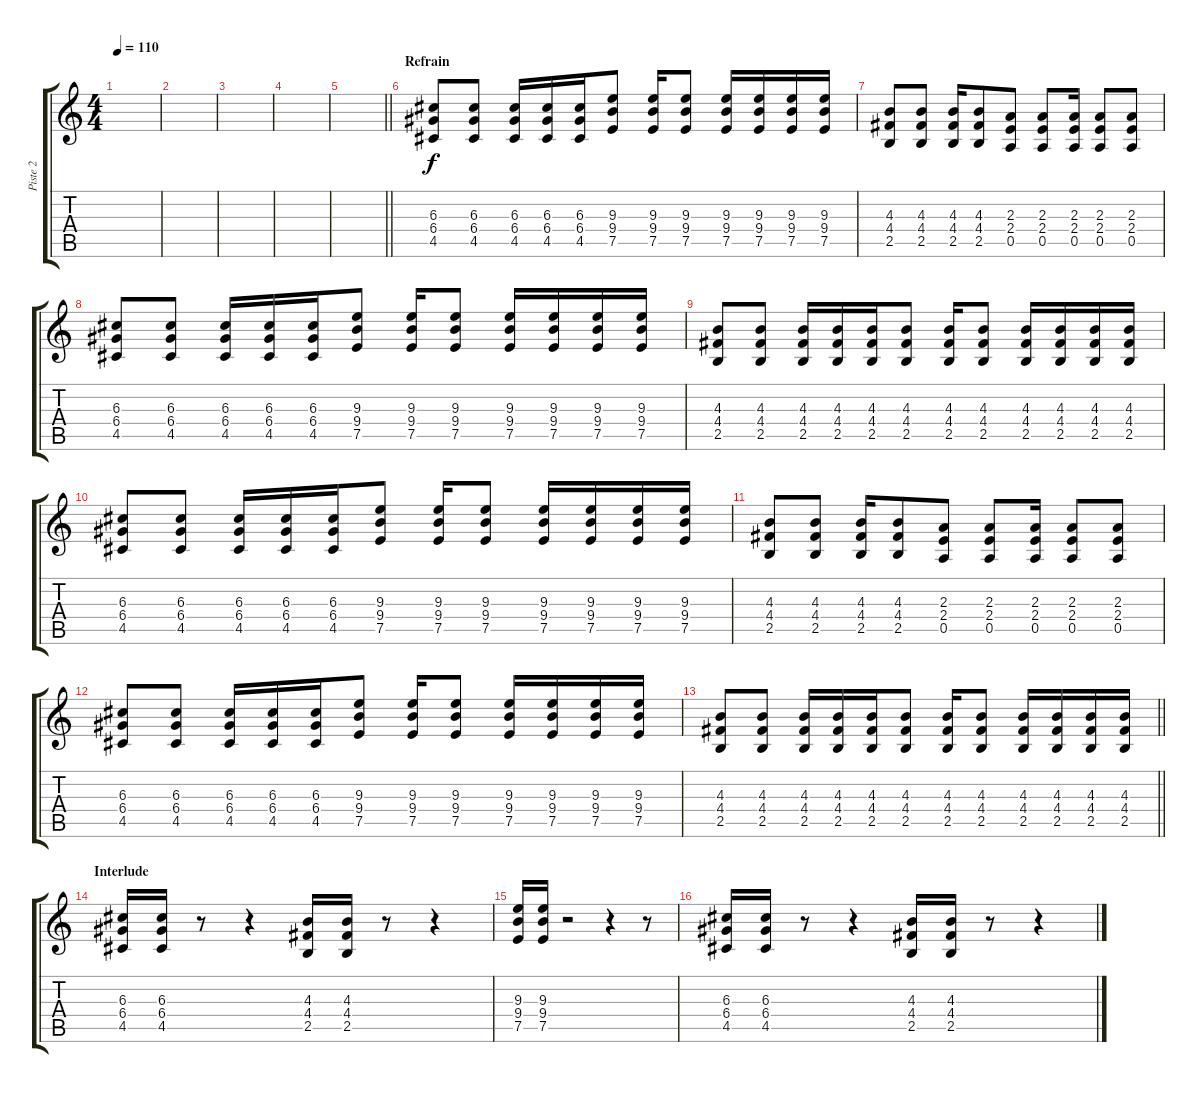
\track ("Piste 2" "Piste 2") {instrument overdrivenguitar}
\staff {score tabs}
\tuning (E4 B3 G3 D3 A2 E2) {hide}
\ts (4 4)
\tempo 110
\clef g2
\ks c
|
|
|
|
\barLineRight lightlight
|
\section ("" "Refrain")
(6.3 6.4 4.5).8 (6.3 6.4 4.5).8 (6.3 6.4 4.5).16 (6.3 6.4 4.5).16 (6.3 6.4 4.5).16 (9.3 9.4 7.5).8 (9.3 9.4 7.5).16 (9.3 9.4 7.5).8 (9.3 9.4 7.5).16 (9.3 9.4 7.5).16 (9.3 9.4 7.5).16 (9.3 9.4 7.5).16 |
(4.3 4.4 2.5).8 (4.3 4.4 2.5).8 (4.3 4.4 2.5).16 (4.3 4.4 2.5).8 (2.3 2.4 0.5).8 (2.3 2.4 0.5).8 (2.3 2.4 0.5).16 (2.3 2.4 0.5).8 (2.3 2.4 0.5).8 |
(6.3 6.4 4.5).8 (6.3 6.4 4.5).8 (6.3 6.4 4.5).16 (6.3 6.4 4.5).16 (6.3 6.4 4.5).16 (9.3 9.4 7.5).8 (9.3 9.4 7.5).16 (9.3 9.4 7.5).8 (9.3 9.4 7.5).16 (9.3 9.4 7.5).16 (9.3 9.4 7.5).16 (9.3 9.4 7.5).16 |
(4.3 4.4 2.5).8 (4.3 4.4 2.5).8 (4.3 4.4 2.5).16 (4.3 4.4 2.5).16 (4.3 4.4 2.5).16 (4.3 4.4 2.5).8 (4.3 4.4 2.5).16 (4.3 4.4 2.5).8 (4.3 4.4 2.5).16 (4.3 4.4 2.5).16 (4.3 4.4 2.5).16 (4.3 4.4 2.5).16 |
(6.3 6.4 4.5).8 (6.3 6.4 4.5).8 (6.3 6.4 4.5).16 (6.3 6.4 4.5).16 (6.3 6.4 4.5).16 (9.3 9.4 7.5).8 (9.3 9.4 7.5).16 (9.3 9.4 7.5).8 (9.3 9.4 7.5).16 (9.3 9.4 7.5).16 (9.3 9.4 7.5).16 (9.3 9.4 7.5).16 |
(4.3 4.4 2.5).8 (4.3 4.4 2.5).8 (4.3 4.4 2.5).16 (4.3 4.4 2.5).8 (2.3 2.4 0.5).8 (2.3 2.4 0.5).8 (2.3 2.4 0.5).16 (2.3 2.4 0.5).8 (2.3 2.4 0.5).8 |
(6.3 6.4 4.5).8 (6.3 6.4 4.5).8 (6.3 6.4 4.5).16 (6.3 6.4 4.5).16 (6.3 6.4 4.5).16 (9.3 9.4 7.5).8 (9.3 9.4 7.5).16 (9.3 9.4 7.5).8 (9.3 9.4 7.5).16 (9.3 9.4 7.5).16 (9.3 9.4 7.5).16 (9.3 9.4 7.5).16 |
\barLineRight lightlight
(4.3 4.4 2.5).8 (4.3 4.4 2.5).8 (4.3 4.4 2.5).16 (4.3 4.4 2.5).16 (4.3 4.4 2.5).16 (4.3 4.4 2.5).8 (4.3 4.4 2.5).16 (4.3 4.4 2.5).8 (4.3 4.4 2.5).16 (4.3 4.4 2.5).16 (4.3 4.4 2.5).16 (4.3 4.4 2.5).16 |
\section ("" "Interlude")
(6.3 6.4 4.5).16 (6.3 6.4 4.5).16 r.8 r.4 (4.3 4.4 2.5).16 (4.3 4.4 2.5).16 r.8 r.4 |
(9.3 9.4 7.5).16 (9.3 9.4 7.5).16 r.2 r.4 r.8 |
(6.3 6.4 4.5).16 (6.3 6.4 4.5).16 r.8 r.4 (4.3 4.4 2.5).16 (4.3 4.4 2.5).16 r.8 r.4
